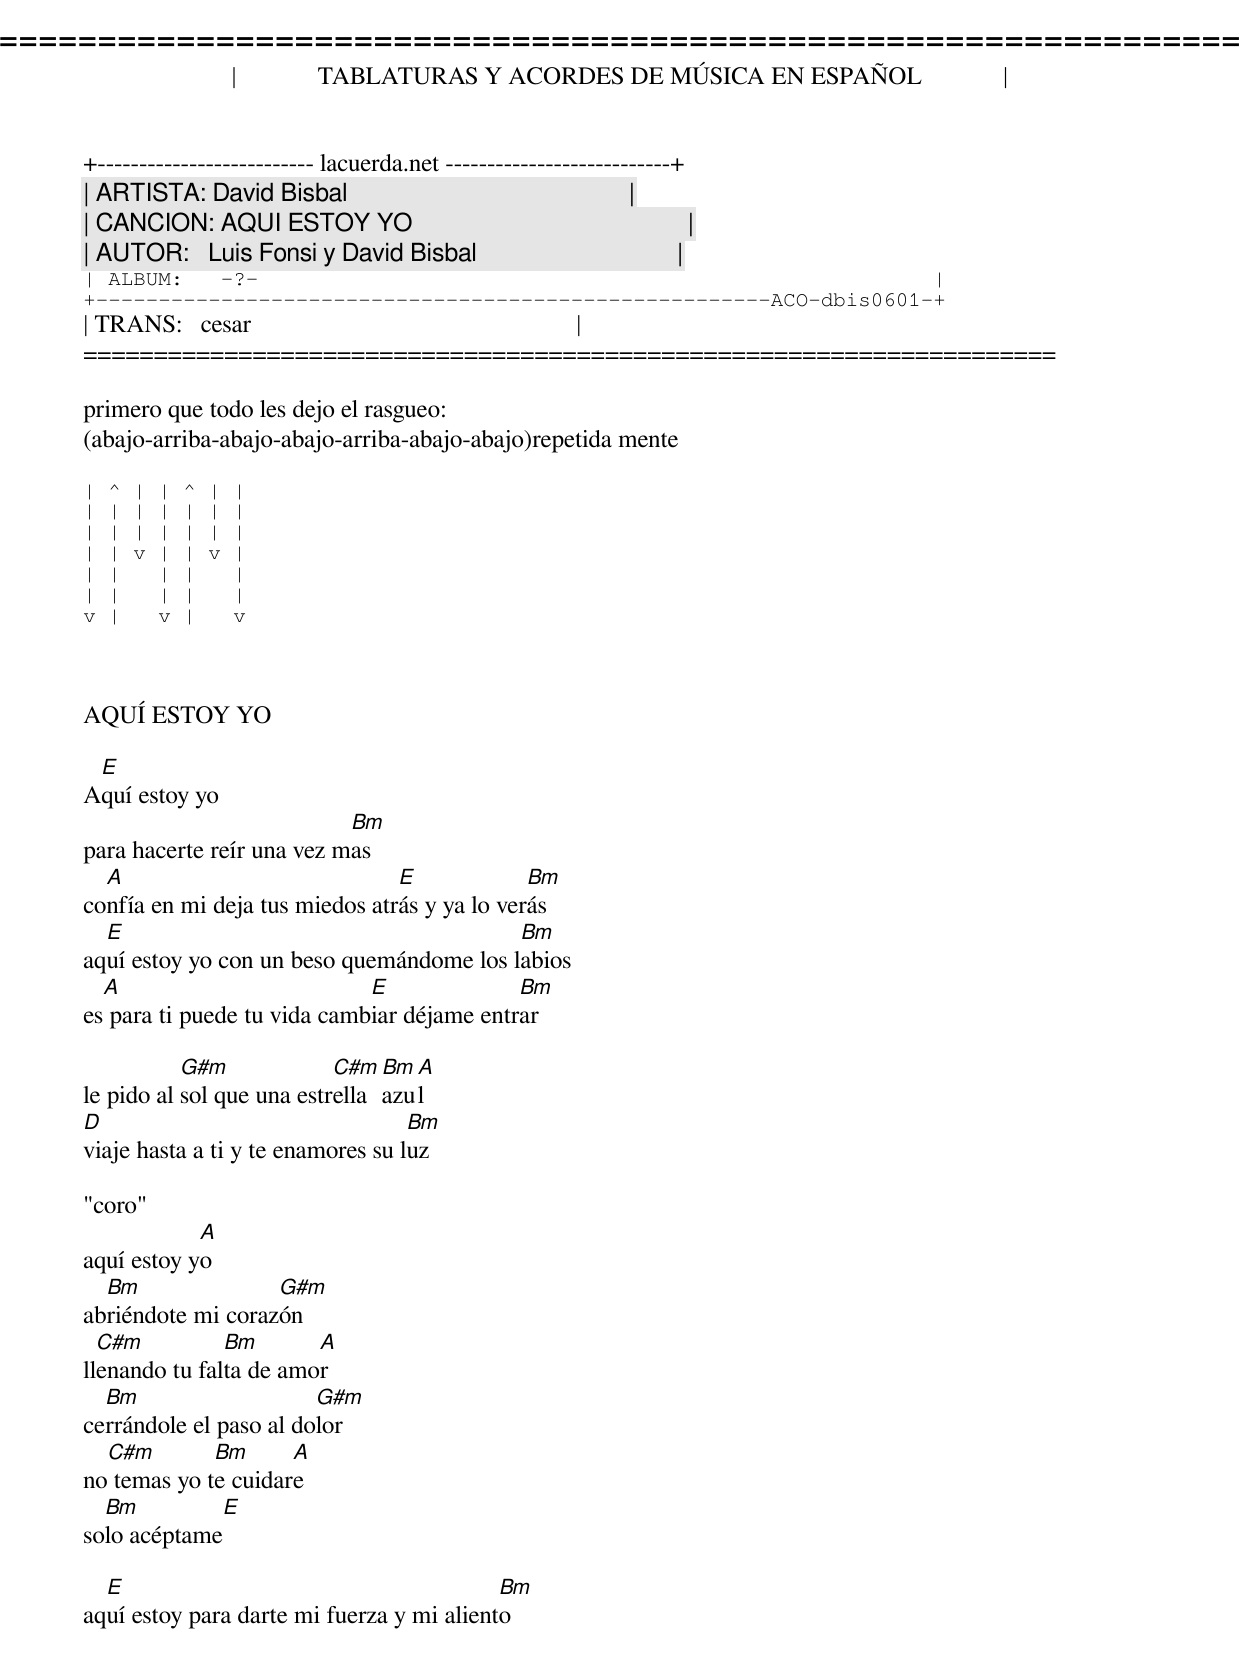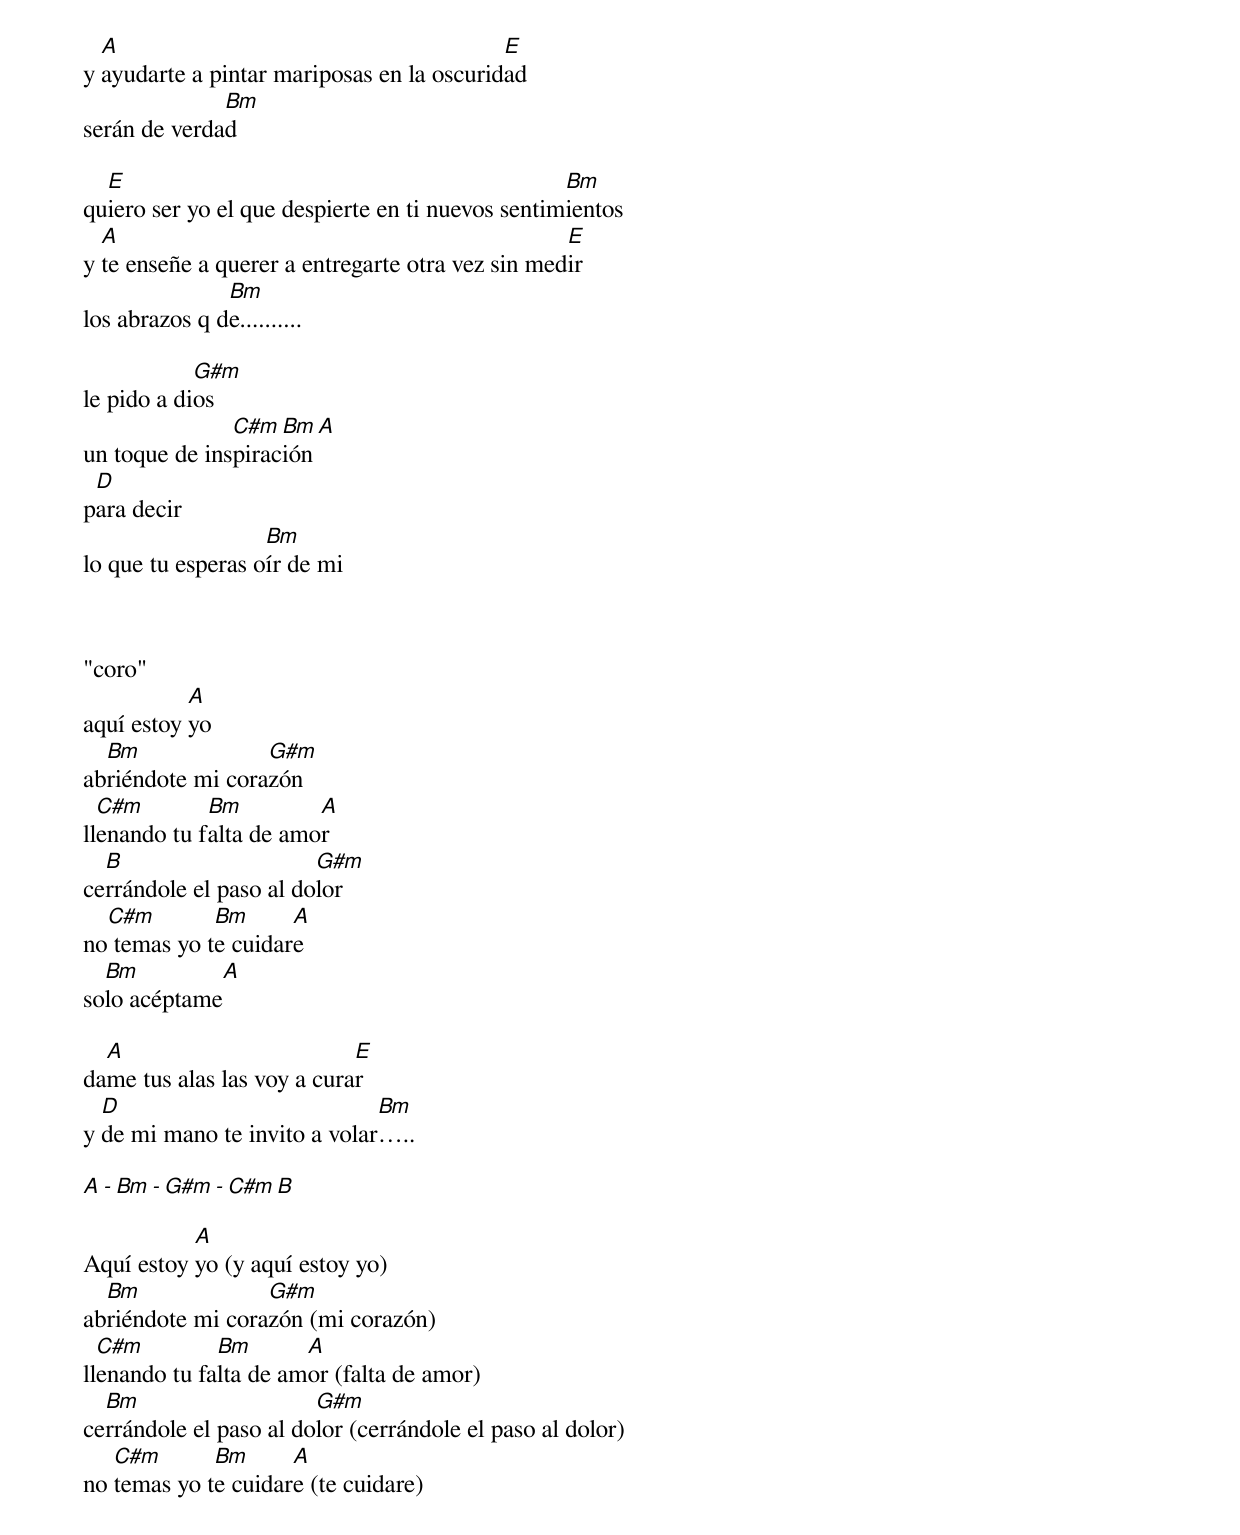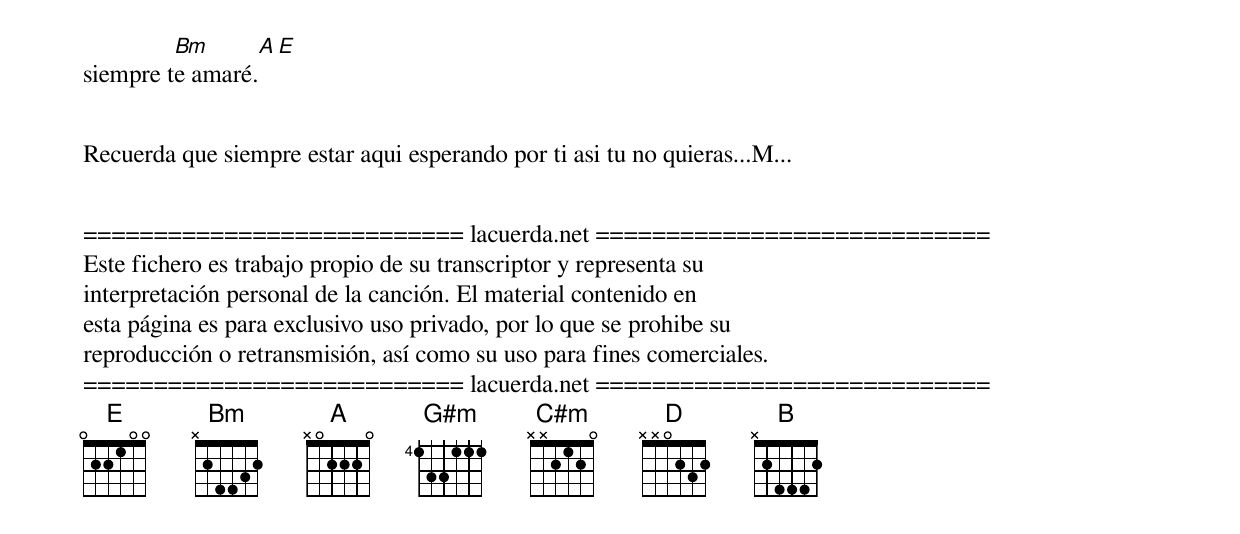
=====================================================================
|             TABLATURAS Y ACORDES DE MÚSICA EN ESPAÑOL             |
+-------------------------- lacuerda.net ---------------------------+
| ARTISTA: David Bisbal                                             |
| CANCION: AQUI ESTOY YO                                            |
| AUTOR:   Luis Fonsi y David Bisbal                                |
| ALBUM:   -?-                                                      |
+------------------------------------------------------ACO-dbis0601-+
| TRANS:   cesar                                                    |
=====================================================================

primero que todo les dejo el rasgueo:
(abajo-arriba-abajo-abajo-arriba-abajo-abajo)repetida mente

| ^ | | ^ | |
| | | | | | |
| | | | | | |
| | v | | v |
| |   | |   |
| |   | |   |
v |   v |   v



AQUÍ ESTOY YO

 E
Aquí estoy yo
                           Bm
para hacerte reír una vez mas
  A                             E             Bm
confía en mi deja tus miedos atrás y ya lo verás
  E                                       Bm
aquí estoy yo con un beso quemándome los labios
  A                          E              Bm
es para ti puede tu vida cambiar déjame entrar

           G#m             C#m  Bm A
le pido al sol que una estrella azul
D                                  Bm
viaje hasta a ti y te enamores su luz

"coro"
            A
aquí estoy yo
  Bm               G#m
abriéndote mi corazón
  C#m          Bm       A
llenando tu falta de amor
  Bm                    G#m
cerrándole el paso al dolor
  C#m        Bm      A
no temas yo te cuidare
  Bm         E
solo acéptame

  E                                        Bm
aquí estoy para darte mi fuerza y mi aliento
  A                                        E
y ayudarte a pintar mariposas en la oscuridad
              Bm
serán de verdad

  E                                               Bm
quiero ser yo el que despierte en ti nuevos sentimientos
  A                                               E
y te enseñe a querer a entregarte otra vez sin medir
               Bm
los abrazos q de..........

            G#m
le pido a dios
               C#m  Bm  A
un toque de inspiración
 D
para decir
                   Bm
lo que tu esperas oír de mi



"coro"
           A
aquí estoy yo
  Bm              G#m
abriéndote mi corazón
  C#m        Bm         A
llenando tu falta de amor
  B                     G#m
cerrándole el paso al dolor
  C#m        Bm      A
no temas yo te cuidare
  Bm              A
solo acéptame

  A                         E
dame tus alas las voy a curar
  D                           Bm
y de mi mano te invito a volar..

A  -  Bm -  G#m  -  C#m  B

           A
Aquí estoy yo (y aquí estoy yo)
  Bm              G#m
abriéndote mi corazón (mi corazón)
  C#m         Bm       A
llenando tu falta de amor (falta de amor)
  Bm                    G#m
cerrándole el paso al dolor (cerrándole el paso al dolor)
   C#m       Bm      A
no temas yo te cuidare (te cuidare)
         Bm       A                  E
siempre te amaré.


Recuerda que siempre estar aqui esperando por ti asi tu no quieras...M...


=========================== lacuerda.net ============================
Este fichero es trabajo propio de su transcriptor y representa su
interpretación personal de la canción. El material contenido en
esta página es para exclusivo uso privado, por lo que se prohibe su
reproducción o retransmisión, así como su uso para fines comerciales.
=========================== lacuerda.net ============================
